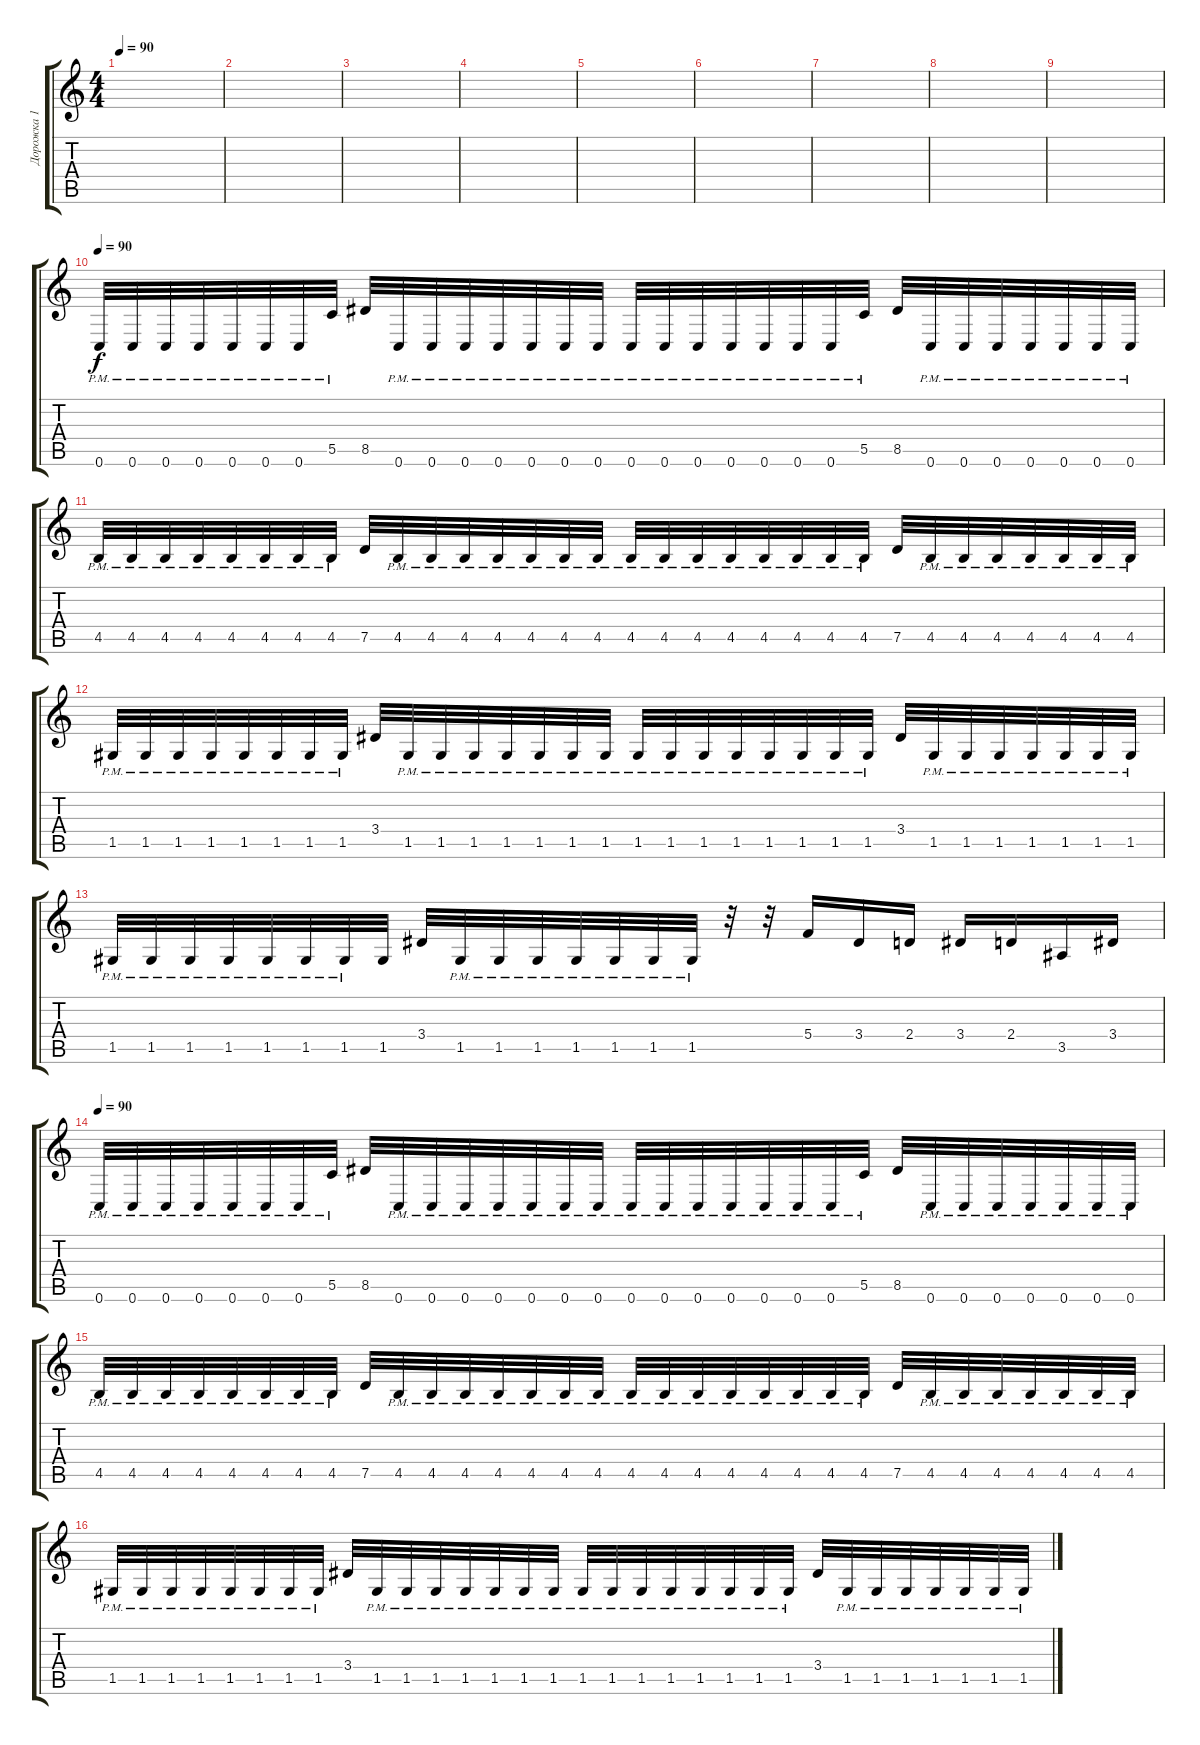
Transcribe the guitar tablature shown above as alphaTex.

\track ("Дорожка 1" "Дорожка 1") {instrument overdrivenguitar}
\staff {score tabs}
\tuning (D4 A3 F3 C3 G2 C2) {hide}
\ts (4 4)
\tempo 90
\clef g2
\ks c
|
|
|
|
|
|
|
|
|
\tempo 90
0.6{pm}.32{balance 0} 0.6{pm}.32 0.6{pm}.32 0.6{pm}.32 0.6{pm}.32 0.6{pm}.32 0.6{pm}.32 5.5{pm}.32 8.5.32 0.6{pm}.32 0.6{pm}.32 0.6{pm}.32 0.6{pm}.32 0.6{pm}.32 0.6{pm}.32 0.6{pm}.32 0.6{pm}.32 0.6{pm}.32 0.6{pm}.32 0.6{pm}.32 0.6{pm}.32 0.6{pm}.32 0.6{pm}.32 5.5{pm}.32 8.5.32 0.6{pm}.32 0.6{pm}.32 0.6{pm}.32 0.6{pm}.32 0.6{pm}.32 0.6{pm}.32 0.6{pm}.32 |
4.5{pm}.32 4.5{pm}.32 4.5{pm}.32 4.5{pm}.32 4.5{pm}.32 4.5{pm}.32 4.5{pm}.32 4.5{pm}.32 7.5.32 4.5{pm}.32 4.5{pm}.32 4.5{pm}.32 4.5{pm}.32 4.5{pm}.32 4.5{pm}.32 4.5{pm}.32 4.5{pm}.32 4.5{pm}.32 4.5{pm}.32 4.5{pm}.32 4.5{pm}.32 4.5{pm}.32 4.5{pm}.32 4.5{pm}.32 7.5.32 4.5{pm}.32 4.5{pm}.32 4.5{pm}.32 4.5{pm}.32 4.5{pm}.32 4.5{pm}.32 4.5{pm}.32 |
1.5{pm}.32 1.5{pm}.32 1.5{pm}.32 1.5{pm}.32 1.5{pm}.32 1.5{pm}.32 1.5{pm}.32 1.5{pm}.32 3.4.32 1.5{pm}.32 1.5{pm}.32 1.5{pm}.32 1.5{pm}.32 1.5{pm}.32 1.5{pm}.32 1.5{pm}.32 1.5{pm}.32 1.5{pm}.32 1.5{pm}.32 1.5{pm}.32 1.5{pm}.32 1.5{pm}.32 1.5{pm}.32 1.5{pm}.32 3.4.32 1.5{pm}.32 1.5{pm}.32 1.5{pm}.32 1.5{pm}.32 1.5{pm}.32 1.5{pm}.32 1.5{pm}.32 |
1.5{pm}.32 1.5{pm}.32 1.5{pm}.32 1.5{pm}.32 1.5{pm}.32 1.5{pm}.32 1.5{pm}.32 1.5.32 3.4.32 1.5{pm}.32 1.5{pm}.32 1.5{pm}.32 1.5{pm}.32 1.5{pm}.32 1.5{pm}.32 1.5{pm}.32 r.32 r.32 5.4.16 3.4.16 2.4.16 3.4.16 2.4.16 3.5.16 3.4.16 |
\tempo 90
0.6{pm}.32{balance 0} 0.6{pm}.32 0.6{pm}.32 0.6{pm}.32 0.6{pm}.32 0.6{pm}.32 0.6{pm}.32 5.5{pm}.32 8.5.32 0.6{pm}.32 0.6{pm}.32 0.6{pm}.32 0.6{pm}.32 0.6{pm}.32 0.6{pm}.32 0.6{pm}.32 0.6{pm}.32 0.6{pm}.32 0.6{pm}.32 0.6{pm}.32 0.6{pm}.32 0.6{pm}.32 0.6{pm}.32 5.5{pm}.32 8.5.32 0.6{pm}.32 0.6{pm}.32 0.6{pm}.32 0.6{pm}.32 0.6{pm}.32 0.6{pm}.32 0.6{pm}.32 |
4.5{pm}.32 4.5{pm}.32 4.5{pm}.32 4.5{pm}.32 4.5{pm}.32 4.5{pm}.32 4.5{pm}.32 4.5{pm}.32 7.5.32 4.5{pm}.32 4.5{pm}.32 4.5{pm}.32 4.5{pm}.32 4.5{pm}.32 4.5{pm}.32 4.5{pm}.32 4.5{pm}.32 4.5{pm}.32 4.5{pm}.32 4.5{pm}.32 4.5{pm}.32 4.5{pm}.32 4.5{pm}.32 4.5{pm}.32 7.5.32 4.5{pm}.32 4.5{pm}.32 4.5{pm}.32 4.5{pm}.32 4.5{pm}.32 4.5{pm}.32 4.5{pm}.32 |
1.5{pm}.32 1.5{pm}.32 1.5{pm}.32 1.5{pm}.32 1.5{pm}.32 1.5{pm}.32 1.5{pm}.32 1.5{pm}.32 3.4.32 1.5{pm}.32 1.5{pm}.32 1.5{pm}.32 1.5{pm}.32 1.5{pm}.32 1.5{pm}.32 1.5{pm}.32 1.5{pm}.32 1.5{pm}.32 1.5{pm}.32 1.5{pm}.32 1.5{pm}.32 1.5{pm}.32 1.5{pm}.32 1.5{pm}.32 3.4.32 1.5{pm}.32 1.5{pm}.32 1.5{pm}.32 1.5{pm}.32 1.5{pm}.32 1.5{pm}.32 1.5{pm}.32
